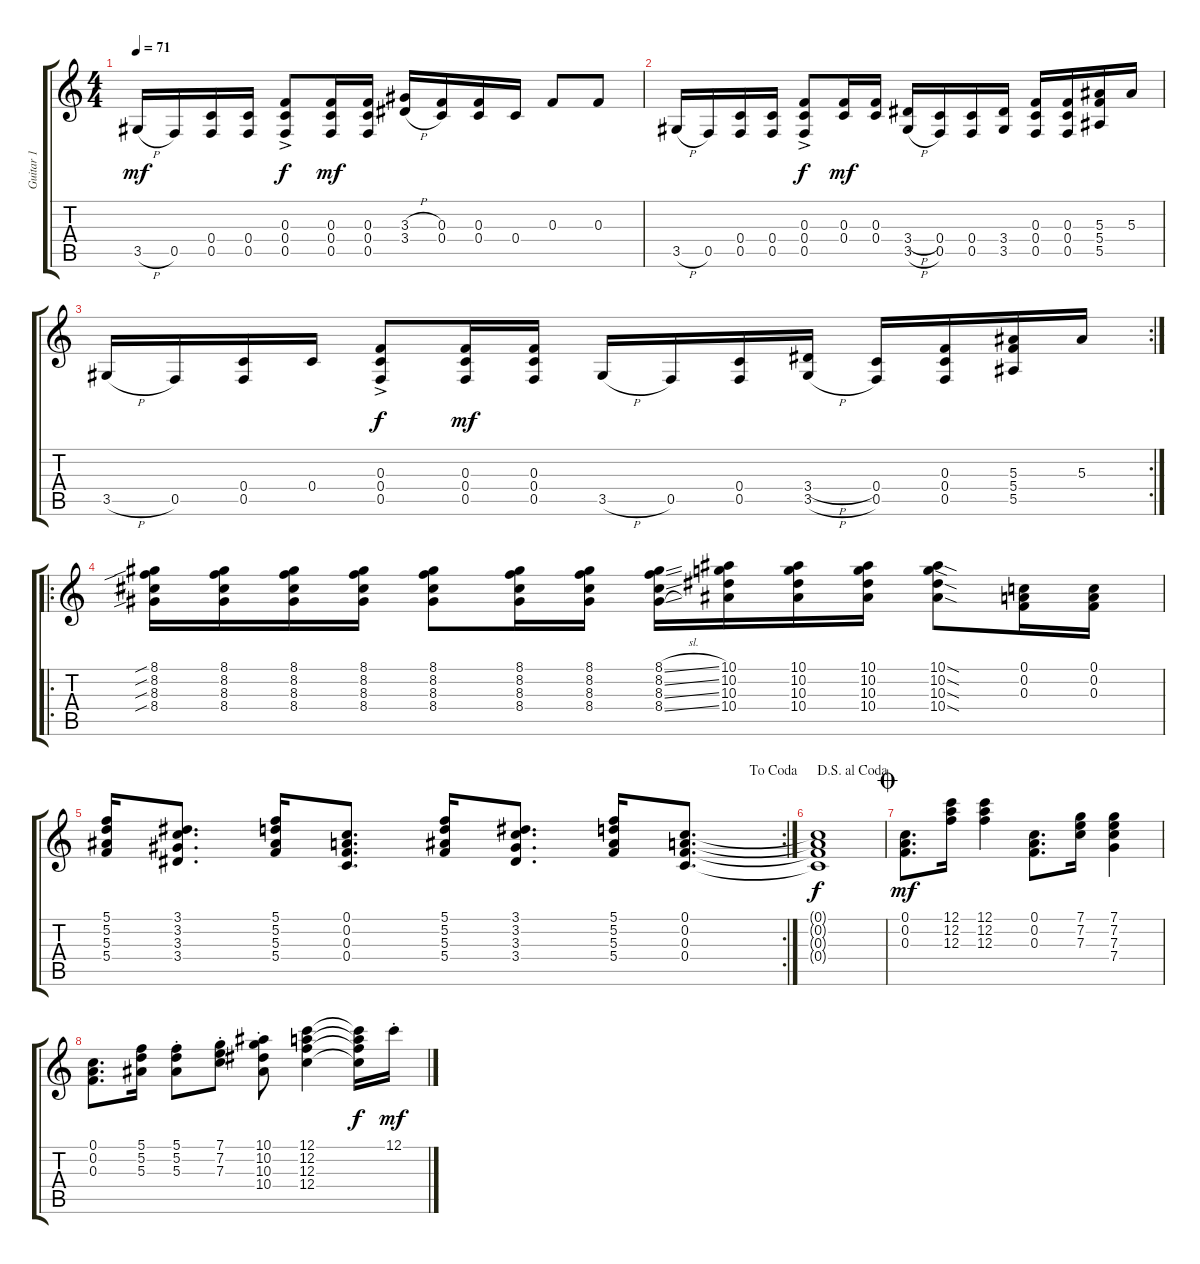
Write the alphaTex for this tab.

\track ("Guitar 1" "Guitar 1") {instrument electricguitarclean}
\staff {score tabs}
\tuning (C4 A3 F3 C3 F2 C2) {hide}
\ts (4 4)
\tempo 71
\clef g2
\ks c
3.5{h}.16{dy mf} 0.5.16 (0.4 0.5).16 (0.4 0.5).16 (0.3{ac} 0.4{ac} 0.5{ac}).8{dy f} (0.3 0.4 0.5).16{dy mf} (0.3 0.4 0.5).16 (3.3{h} 3.4{h}).16 (0.3 0.4).16 (0.3 0.4).16 0.4.16 0.3.8 0.3.8 |
3.5{h}.16 0.5.16 (0.4 0.5).16 (0.4 0.5).16 (0.3{ac} 0.4{ac} 0.5{ac}).8{dy f} (0.3 0.4).16{dy mf} (0.3 0.4).16 (3.4{h} 3.5{h}).16 (0.4 0.5).16 (0.4 0.5).16 (3.4 3.5).16 (0.3 0.4 0.5).16 (0.3 0.4 0.5).16 (5.3 5.4 5.5).16 5.3.16 |
\rc 2
3.5{h}.16 0.5.16 (0.4 0.5).16 0.4.16 (0.3{ac} 0.4{ac} 0.5{ac}).8{dy f} (0.3 0.4 0.5).16{dy mf} (0.3 0.4 0.5).16 3.5{h}.16 0.5.16 (0.4 0.5).16 (3.4{h} 3.5{h}).16 (0.4 0.5).16 (0.3 0.4 0.5).16 (5.3 5.4 5.5).16 5.3.16 |
\ro
(8.1{sib} 8.2{sib} 8.3{sib} 8.4{sib}).16 (8.1 8.2 8.3 8.4).16 (8.1 8.2 8.3 8.4).16 (8.1 8.2 8.3 8.4).16 (8.1 8.2 8.3 8.4).8 (8.1 8.2 8.3 8.4).16 (8.1 8.2 8.3 8.4).16 (8.1{sl} 8.2{sl} 8.3{sl} 8.4{sl}).16 (10.1 10.2 10.3 10.4).16 (10.1 10.2 10.3 10.4).16 (10.1 10.2 10.3 10.4).16 (10.1{sod} 10.2{sod} 10.3{sod} 10.4{sod}).8 (0.1 0.2 0.3).16 (0.1 0.2 0.3).16 |
\rc 2
\jump dacoda
(5.1 5.2 5.3 5.4).16 (3.1 3.2 3.3 3.4).8{d} (5.1 5.2 5.3 5.4).16 (0.1 0.2 0.3 0.4).8{d} (5.1 5.2 5.3 5.4).16 (3.1 3.2 3.3 3.4).8{d} (5.1 5.2 5.3 5.4).16 (0.1 0.2 0.3 0.4).8{d} |
\jump dalsegnoalcoda
(0.1{t} 0.2{t} 0.3{t} 0.4{t}).1{dy f} |
\jump coda
(0.1 0.2 0.3).8{d dy mf} (12.1 12.2 12.3).16 (12.1 12.2 12.3).4 (0.1 0.2 0.3).8{d} (7.1 7.2 7.3).16 (7.1 7.2 7.3 7.4).4 |
(0.1 0.2 0.3).8{d} (5.1 5.2 5.3).16 (5.1{st} 5.2{st} 5.3{st}).8 (7.1{st} 7.2{st} 7.3{st}).8 (10.1{st} 10.2{st} 10.3{st} 10.4{st}).8 (12.1 12.2 12.3 12.4).4 (12.1{t} 12.2{t} 12.3{t} 12.4{t}).16{dy f} 12.1{st}.16{dy mf volume 12 balance 6 instrument distortionguitar}
